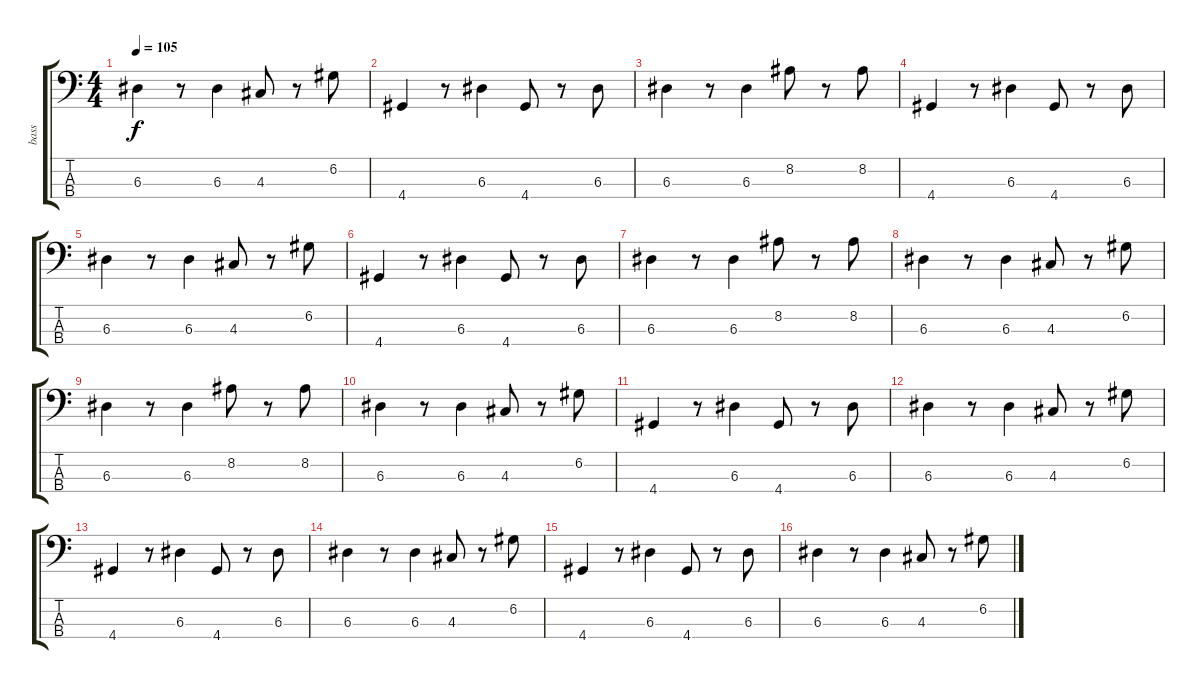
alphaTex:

\track ("bass" "bass") {instrument electricbassfinger}
\staff {score tabs}
\tuning (G2 D2 A1 E1) {hide}
\ts (4 4)
\tempo 105
\clef f4
\ks c
6.3.4{dy f} r.8 6.3.4 4.3.8 r.8 6.2.8 |
4.4.4 r.8 6.3.4 4.4.8 r.8 6.3.8 |
6.3.4 r.8 6.3.4 8.2.8 r.8 8.2.8 |
4.4.4 r.8 6.3.4 4.4.8 r.8 6.3.8 |
6.3.4 r.8 6.3.4 4.3.8 r.8 6.2.8 |
4.4.4 r.8 6.3.4 4.4.8 r.8 6.3.8 |
6.3.4 r.8 6.3.4 8.2.8 r.8 8.2.8 |
6.3.4 r.8 6.3.4 4.3.8 r.8 6.2.8 |
6.3.4 r.8 6.3.4 8.2.8 r.8 8.2.8 |
6.3.4 r.8 6.3.4 4.3.8 r.8 6.2.8 |
4.4.4 r.8 6.3.4 4.4.8 r.8 6.3.8 |
6.3.4 r.8 6.3.4 4.3.8 r.8 6.2.8 |
4.4.4 r.8 6.3.4 4.4.8 r.8 6.3.8 |
6.3.4 r.8 6.3.4 4.3.8 r.8 6.2.8 |
4.4.4 r.8 6.3.4 4.4.8 r.8 6.3.8 |
6.3.4 r.8 6.3.4 4.3.8 r.8 6.2.8
